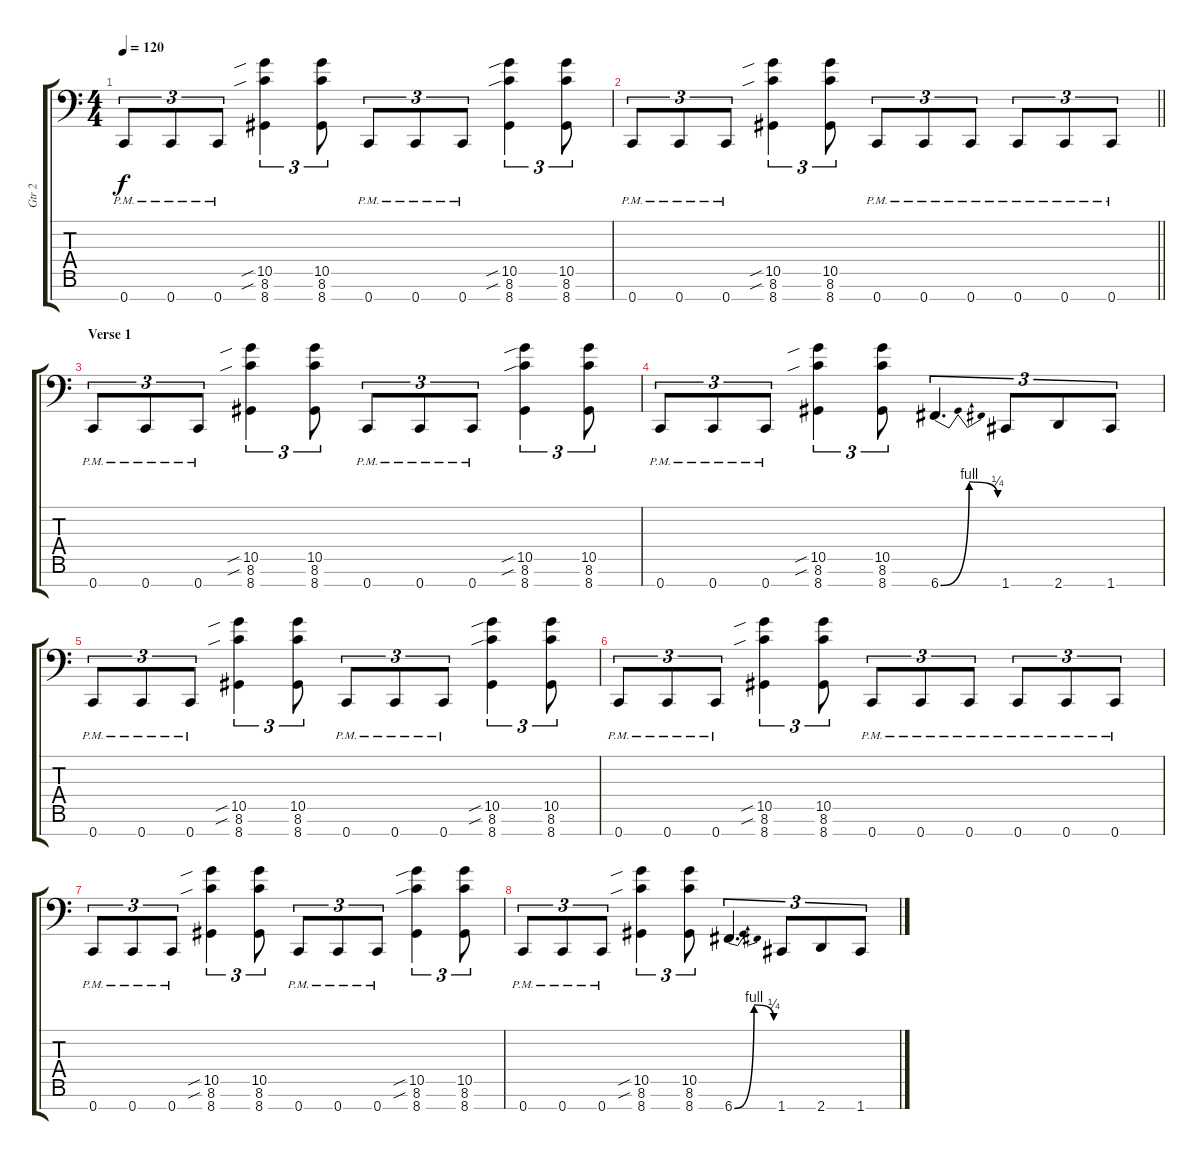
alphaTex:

\track ("Gtr 2" "Gtr 2") {instrument distortionguitar}
\staff {score tabs}
\tuning (E4 B3 G3 D3 A2 E2 C-1) {hide}
\ts (4 4)
\tempo 120
\clef f4
\ks c
0.7{pm}.8{tu (3 2) dy f} 0.7{pm}.8{tu (3 2)} 0.7{pm}.8{tu (3 2)} (10.5{sib} 8.6{sib} 8.7).4{tu (3 2)} (10.5 8.6 8.7).8{tu (3 2)} 0.7{pm}.8{tu (3 2)} 0.7{pm}.8{tu (3 2)} 0.7{pm}.8{tu (3 2)} (10.5{sib} 8.6{sib} 8.7).4{tu (3 2)} (10.5 8.6 8.7).8{tu (3 2)} |
\barLineRight lightlight
0.7{pm}.8{tu (3 2)} 0.7{pm}.8{tu (3 2)} 0.7{pm}.8{tu (3 2)} (10.5{sib} 8.6{sib} 8.7).4{tu (3 2)} (10.5 8.6 8.7).8{tu (3 2)} 0.7{pm}.8{tu (3 2)} 0.7{pm}.8{tu (3 2)} 0.7{pm}.8{tu (3 2)} 0.7{pm}.8{tu (3 2)} 0.7{pm}.8{tu (3 2)} 0.7{pm}.8{tu (3 2)} |
\section ("" "Verse 1")
0.7{pm}.8{tu (3 2)} 0.7{pm}.8{tu (3 2)} 0.7{pm}.8{tu (3 2)} (10.5{sib} 8.6{sib} 8.7).4{tu (3 2)} (10.5 8.6 8.7).8{tu (3 2)} 0.7{pm}.8{tu (3 2)} 0.7{pm}.8{tu (3 2)} 0.7{pm}.8{tu (3 2)} (10.5{sib} 8.6{sib} 8.7).4{tu (3 2)} (10.5 8.6 8.7).8{tu (3 2)} |
0.7{pm}.8{tu (3 2)} 0.7{pm}.8{tu (3 2)} 0.7{pm}.8{tu (3 2)} (10.5{sib} 8.6{sib} 8.7).4{tu (3 2)} (10.5 8.6 8.7).8{tu (3 2)} 6.7{be (bendrelease 0 0 30 4 30 4 60 1)}.4{d tu (3 2)} 1.7.8{tu (3 2)} 2.7.8{tu (3 2)} 1.7.8{tu (3 2)} |
0.7{pm}.8{tu (3 2)} 0.7{pm}.8{tu (3 2)} 0.7{pm}.8{tu (3 2)} (10.5{sib} 8.6{sib} 8.7).4{tu (3 2)} (10.5 8.6 8.7).8{tu (3 2)} 0.7{pm}.8{tu (3 2)} 0.7{pm}.8{tu (3 2)} 0.7{pm}.8{tu (3 2)} (10.5{sib} 8.6{sib} 8.7).4{tu (3 2)} (10.5 8.6 8.7).8{tu (3 2)} |
0.7{pm}.8{tu (3 2)} 0.7{pm}.8{tu (3 2)} 0.7{pm}.8{tu (3 2)} (10.5{sib} 8.6{sib} 8.7).4{tu (3 2)} (10.5 8.6 8.7).8{tu (3 2)} 0.7{pm}.8{tu (3 2)} 0.7{pm}.8{tu (3 2)} 0.7{pm}.8{tu (3 2)} 0.7{pm}.8{tu (3 2)} 0.7{pm}.8{tu (3 2)} 0.7{pm}.8{tu (3 2)} |
0.7{pm}.8{tu (3 2)} 0.7{pm}.8{tu (3 2)} 0.7{pm}.8{tu (3 2)} (10.5{sib} 8.6{sib} 8.7).4{tu (3 2)} (10.5 8.6 8.7).8{tu (3 2)} 0.7{pm}.8{tu (3 2)} 0.7{pm}.8{tu (3 2)} 0.7{pm}.8{tu (3 2)} (10.5{sib} 8.6{sib} 8.7).4{tu (3 2)} (10.5 8.6 8.7).8{tu (3 2)} |
0.7{pm}.8{tu (3 2)} 0.7{pm}.8{tu (3 2)} 0.7{pm}.8{tu (3 2)} (10.5{sib} 8.6{sib} 8.7).4{tu (3 2)} (10.5 8.6 8.7).8{tu (3 2)} 6.7{be (bendrelease 0 0 30 4 30 4 60 1)}.4{d tu (3 2)} 1.7.8{tu (3 2)} 2.7.8{tu (3 2)} 1.7.8{tu (3 2)}
